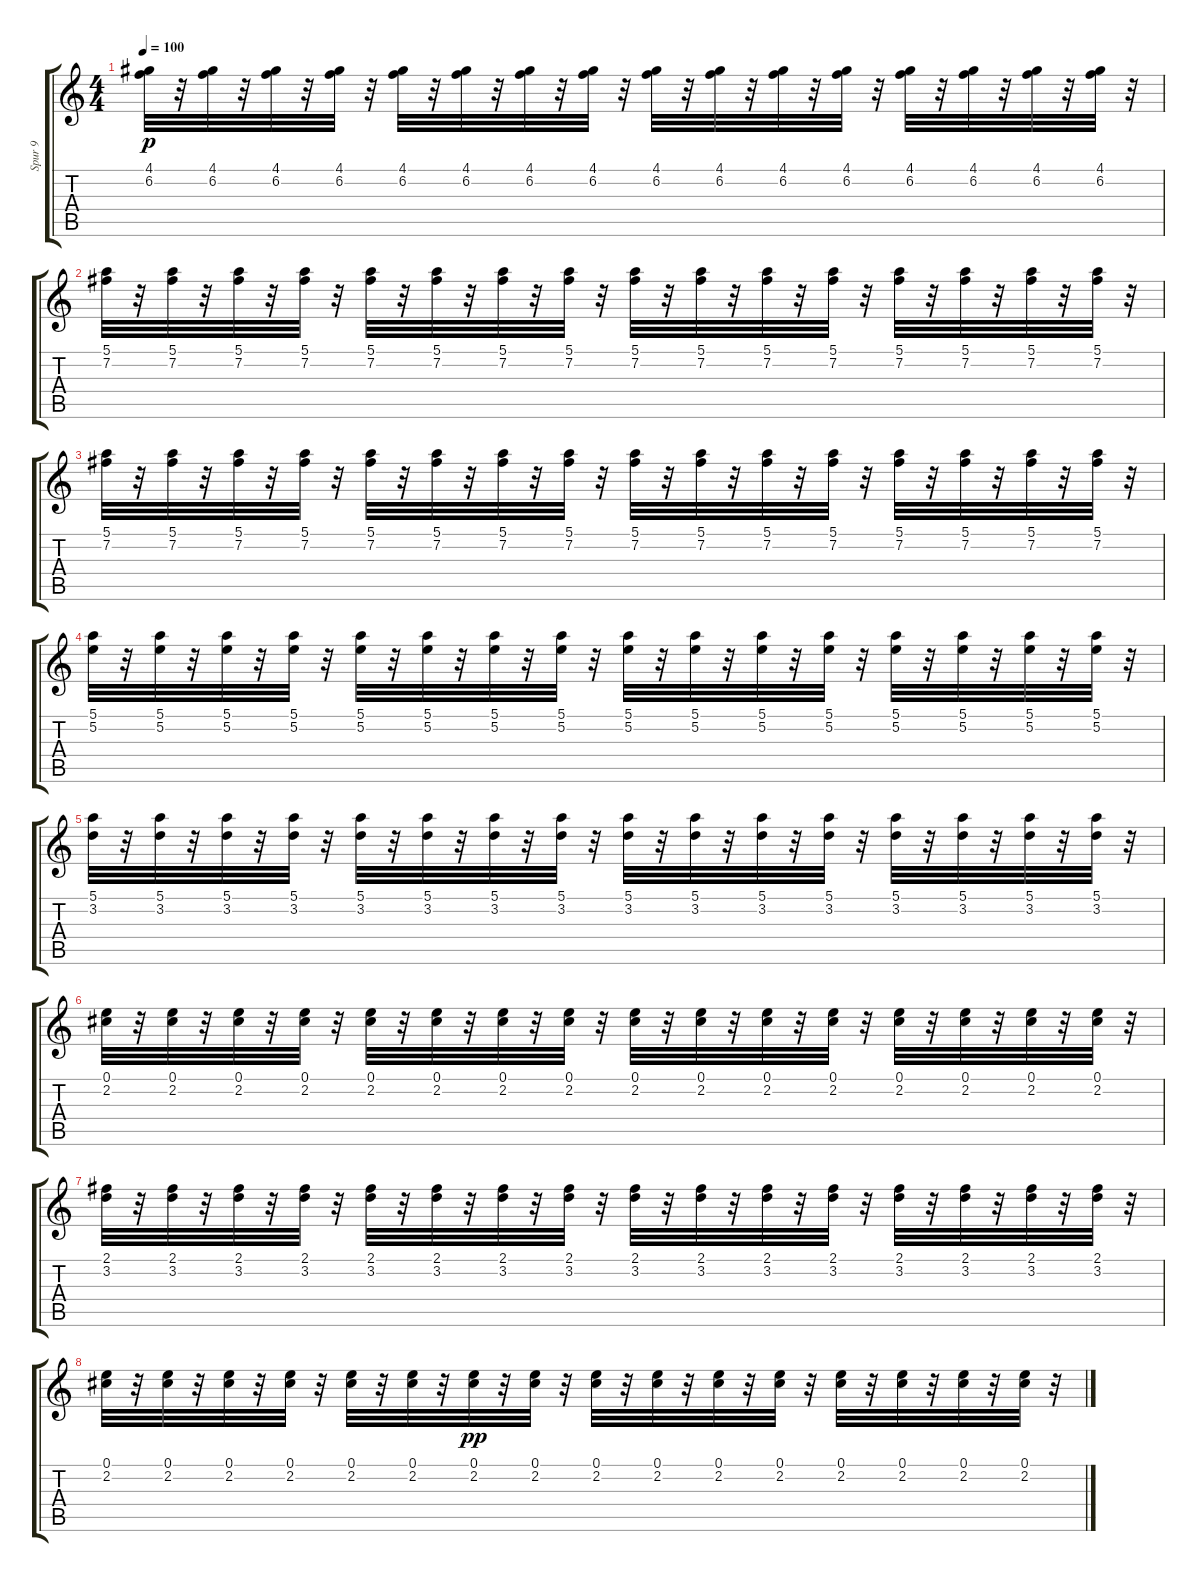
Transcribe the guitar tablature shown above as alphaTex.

\track ("Spur 9" "Spur 9") {instrument banjo}
\staff {score tabs}
\tuning (E4 B3 G3 D3 A2 E2) {hide}
\displaytranspose 12
\ts (4 4)
\tempo 100
\clef g2
\ks c
(4.1 6.2).32{dy p} r.32 (4.1 6.2).32 r.32 (4.1 6.2).32 r.32 (4.1 6.2).32 r.32 (4.1 6.2).32 r.32 (4.1 6.2).32 r.32 (4.1 6.2).32 r.32 (4.1 6.2).32 r.32 (4.1 6.2).32 r.32 (4.1 6.2).32 r.32 (4.1 6.2).32 r.32 (4.1 6.2).32 r.32 (4.1 6.2).32 r.32 (4.1 6.2).32 r.32 (4.1 6.2).32 r.32 (4.1 6.2).32 r.32 |
(5.1 7.2).32 r.32 (5.1 7.2).32 r.32 (5.1 7.2).32 r.32 (5.1 7.2).32 r.32 (5.1 7.2).32 r.32 (5.1 7.2).32 r.32 (5.1 7.2).32 r.32 (5.1 7.2).32 r.32 (5.1 7.2).32 r.32 (5.1 7.2).32 r.32 (5.1 7.2).32 r.32 (5.1 7.2).32 r.32 (5.1 7.2).32 r.32 (5.1 7.2).32 r.32 (5.1 7.2).32 r.32 (5.1 7.2).32 r.32 |
(5.1 7.2).32 r.32 (5.1 7.2).32 r.32 (5.1 7.2).32 r.32 (5.1 7.2).32 r.32 (5.1 7.2).32 r.32 (5.1 7.2).32 r.32 (5.1 7.2).32 r.32 (5.1 7.2).32 r.32 (5.1 7.2).32 r.32 (5.1 7.2).32 r.32 (5.1 7.2).32 r.32 (5.1 7.2).32 r.32 (5.1 7.2).32 r.32 (5.1 7.2).32 r.32 (5.1 7.2).32 r.32 (5.1 7.2).32 r.32 |
(5.1 5.2).32 r.32 (5.1 5.2).32 r.32 (5.1 5.2).32 r.32 (5.1 5.2).32 r.32 (5.1 5.2).32 r.32 (5.1 5.2).32 r.32 (5.1 5.2).32 r.32 (5.1 5.2).32 r.32 (5.1 5.2).32 r.32 (5.1 5.2).32 r.32 (5.1 5.2).32 r.32 (5.1 5.2).32 r.32 (5.1 5.2).32 r.32 (5.1 5.2).32 r.32 (5.1 5.2).32 r.32 (5.1 5.2).32 r.32 |
(5.1 3.2).32 r.32 (5.1 3.2).32 r.32 (5.1 3.2).32 r.32 (5.1 3.2).32 r.32 (5.1 3.2).32 r.32 (5.1 3.2).32 r.32 (5.1 3.2).32 r.32 (5.1 3.2).32 r.32 (5.1 3.2).32 r.32 (5.1 3.2).32 r.32 (5.1 3.2).32 r.32 (5.1 3.2).32 r.32 (5.1 3.2).32 r.32 (5.1 3.2).32 r.32 (5.1 3.2).32 r.32 (5.1 3.2).32 r.32 |
(0.1 2.2).32 r.32 (0.1 2.2).32 r.32 (0.1 2.2).32 r.32 (0.1 2.2).32 r.32 (0.1 2.2).32 r.32 (0.1 2.2).32 r.32 (0.1 2.2).32 r.32 (0.1 2.2).32 r.32 (0.1 2.2).32 r.32 (0.1 2.2).32 r.32 (0.1 2.2).32 r.32 (0.1 2.2).32 r.32 (0.1 2.2).32 r.32 (0.1 2.2).32 r.32 (0.1 2.2).32 r.32 (0.1 2.2).32 r.32 |
(2.1 3.2).32 r.32 (2.1 3.2).32 r.32 (2.1 3.2).32 r.32 (2.1 3.2).32 r.32 (2.1 3.2).32 r.32 (2.1 3.2).32 r.32 (2.1 3.2).32 r.32 (2.1 3.2).32 r.32 (2.1 3.2).32 r.32 (2.1 3.2).32 r.32 (2.1 3.2).32 r.32 (2.1 3.2).32 r.32 (2.1 3.2).32 r.32 (2.1 3.2).32 r.32 (2.1 3.2).32 r.32 (2.1 3.2).32 r.32 |
(0.1 2.2).32 r.32 (0.1 2.2).32 r.32 (0.1 2.2).32 r.32 (0.1 2.2).32 r.32 (0.1 2.2).32 r.32 (0.1 2.2).32 r.32 (0.1 2.2).32{dy pp} r.32 (0.1 2.2).32 r.32 (0.1 2.2).32 r.32 (0.1 2.2).32 r.32 (0.1 2.2).32 r.32 (0.1 2.2).32 r.32 (0.1 2.2).32 r.32 (0.1 2.2).32 r.32 (0.1 2.2).32 r.32 (0.1 2.2).32 r.32
